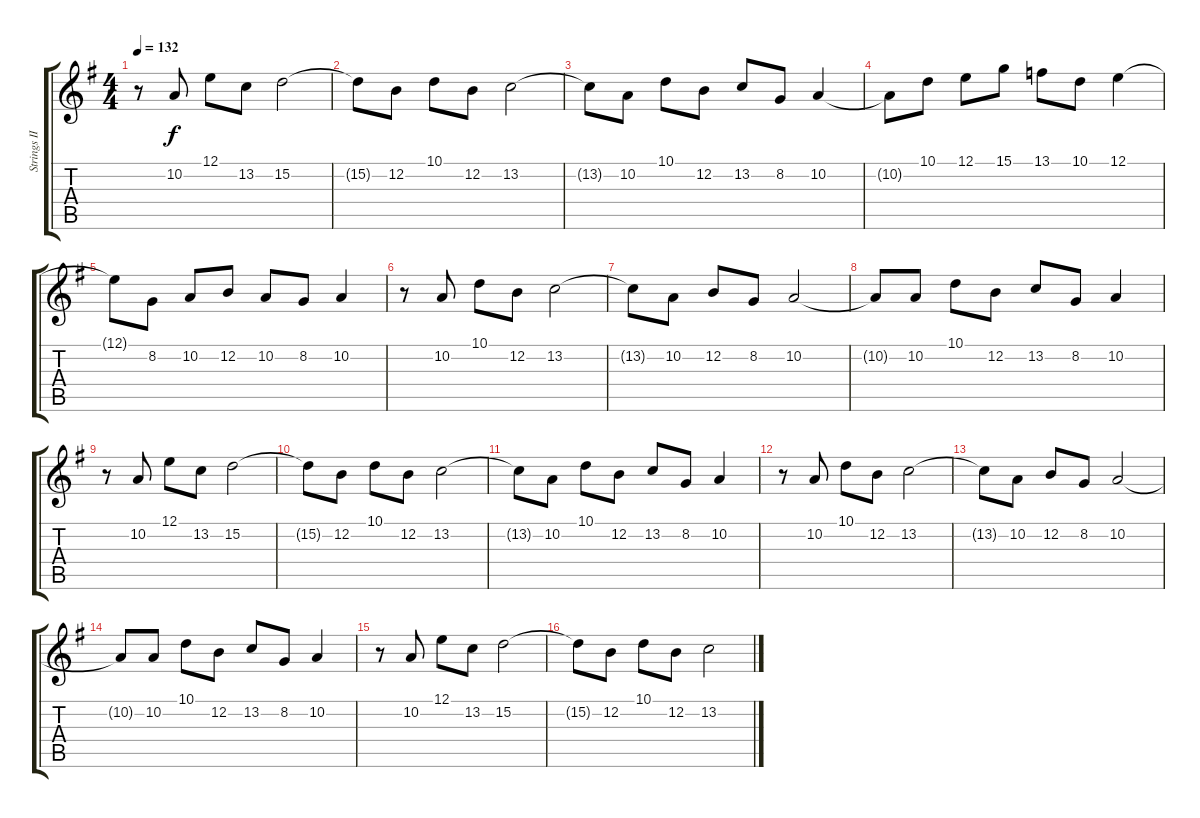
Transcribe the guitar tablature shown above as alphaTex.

\track ("Strings II - Coen Janssen" "Strings II") {instrument stringensemble1}
\staff {score tabs}
\tuning (E4 B3 G3 D3 A2 E2) {hide}
\ts (4 4)
\tempo 132
\clef g2
\ks g
r.8{dy f} 10.2.8 12.1.8 13.2.8 15.2.2 |
15.2{t}.8 12.2.8 10.1.8 12.2.8 13.2.2 |
13.2{t}.8 10.2.8 10.1.8 12.2.8 13.2.8 8.2.8 10.2.4 |
10.2{t}.8 10.1.8 12.1.8 15.1.8 13.1.8 10.1.8 12.1.4 |
12.1{t}.8 8.2.8 10.2.8 12.2.8 10.2.8 8.2.8 10.2.4 |
r.8 10.2.8 10.1.8 12.2.8 13.2.2 |
13.2{t}.8 10.2.8 12.2.8 8.2.8 10.2.2 |
10.2{t}.8 10.2.8 10.1.8 12.2.8 13.2.8 8.2.8 10.2.4 |
r.8 10.2.8 12.1.8 13.2.8 15.2.2 |
15.2{t}.8 12.2.8 10.1.8 12.2.8 13.2.2 |
13.2{t}.8 10.2.8 10.1.8 12.2.8 13.2.8 8.2.8 10.2.4 |
r.8 10.2.8 10.1.8 12.2.8 13.2.2 |
13.2{t}.8 10.2.8 12.2.8 8.2.8 10.2.2 |
10.2{t}.8 10.2.8 10.1.8 12.2.8 13.2.8 8.2.8 10.2.4 |
r.8 10.2.8 12.1.8 13.2.8 15.2.2 |
15.2{t}.8 12.2.8 10.1.8 12.2.8 13.2.2
